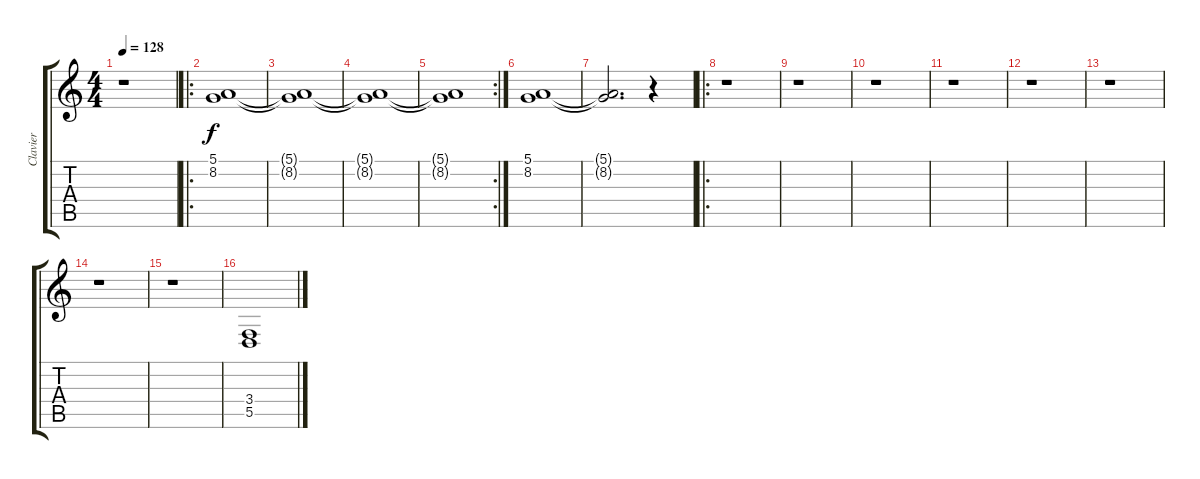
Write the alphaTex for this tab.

\track ("Clavier" "Clavier") {instrument synthstrings1}
\staff {score tabs}
\tuning (E4 B3 G3 D3 A2 E2) {hide}
\ts (4 4)
\tempo 128
\clef g2
\ks c
r.1{dy f instrument synthstrings1} |
\ro
(5.1 8.2).1 |
(5.1{t} 8.2{t}).1 |
(5.1{t} 8.2{t}).1 |
\rc 2
(5.1{t} 8.2{t}).1 |
(5.1 8.2).1 |
(5.1{t} 8.2{t}).2{d} r.4 |
\ro
r.1 |
r.1 |
r.1 |
r.1 |
r.1 |
r.1 |
r.1 |
r.1 |
(3.4 5.5).1
